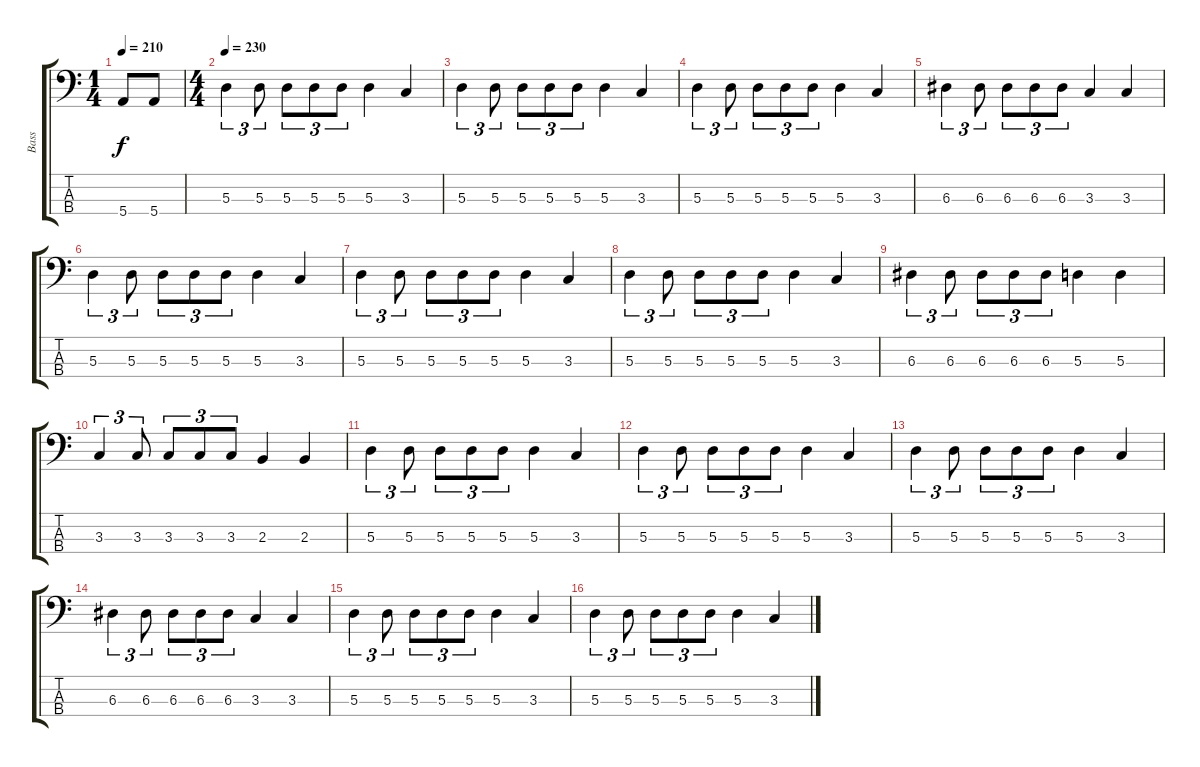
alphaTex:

\track ("Bass" "Bass") {instrument electricbassfinger}
\staff {score tabs}
\tuning (G2 D2 A1 E1) {hide}
\ts (1 4)
\tempo 210
\clef f4
\ks c
5.4.8{dy f} 5.4.8 |
\ts (4 4)
\tempo 230
5.3.4{tu (3 2)} 5.3.8{tu (3 2)} 5.3.8{tu (3 2)} 5.3.8{tu (3 2)} 5.3.8{tu (3 2)} 5.3.4 3.3.4 |
5.3.4{tu (3 2)} 5.3.8{tu (3 2)} 5.3.8{tu (3 2)} 5.3.8{tu (3 2)} 5.3.8{tu (3 2)} 5.3.4 3.3.4 |
5.3.4{tu (3 2)} 5.3.8{tu (3 2)} 5.3.8{tu (3 2)} 5.3.8{tu (3 2)} 5.3.8{tu (3 2)} 5.3.4 3.3.4 |
6.3.4{tu (3 2)} 6.3.8{tu (3 2)} 6.3.8{tu (3 2)} 6.3.8{tu (3 2)} 6.3.8{tu (3 2)} 3.3.4 3.3.4 |
5.3.4{tu (3 2)} 5.3.8{tu (3 2)} 5.3.8{tu (3 2)} 5.3.8{tu (3 2)} 5.3.8{tu (3 2)} 5.3.4 3.3.4 |
5.3.4{tu (3 2)} 5.3.8{tu (3 2)} 5.3.8{tu (3 2)} 5.3.8{tu (3 2)} 5.3.8{tu (3 2)} 5.3.4 3.3.4 |
5.3.4{tu (3 2)} 5.3.8{tu (3 2)} 5.3.8{tu (3 2)} 5.3.8{tu (3 2)} 5.3.8{tu (3 2)} 5.3.4 3.3.4 |
6.3.4{tu (3 2)} 6.3.8{tu (3 2)} 6.3.8{tu (3 2)} 6.3.8{tu (3 2)} 6.3.8{tu (3 2)} 5.3.4 5.3.4 |
3.3.4{tu (3 2)} 3.3.8{tu (3 2)} 3.3.8{tu (3 2)} 3.3.8{tu (3 2)} 3.3.8{tu (3 2)} 2.3.4 2.3.4 |
5.3.4{tu (3 2)} 5.3.8{tu (3 2)} 5.3.8{tu (3 2)} 5.3.8{tu (3 2)} 5.3.8{tu (3 2)} 5.3.4 3.3.4 |
5.3.4{tu (3 2)} 5.3.8{tu (3 2)} 5.3.8{tu (3 2)} 5.3.8{tu (3 2)} 5.3.8{tu (3 2)} 5.3.4 3.3.4 |
5.3.4{tu (3 2)} 5.3.8{tu (3 2)} 5.3.8{tu (3 2)} 5.3.8{tu (3 2)} 5.3.8{tu (3 2)} 5.3.4 3.3.4 |
6.3.4{tu (3 2)} 6.3.8{tu (3 2)} 6.3.8{tu (3 2)} 6.3.8{tu (3 2)} 6.3.8{tu (3 2)} 3.3.4 3.3.4 |
5.3.4{tu (3 2)} 5.3.8{tu (3 2)} 5.3.8{tu (3 2)} 5.3.8{tu (3 2)} 5.3.8{tu (3 2)} 5.3.4 3.3.4 |
5.3.4{tu (3 2)} 5.3.8{tu (3 2)} 5.3.8{tu (3 2)} 5.3.8{tu (3 2)} 5.3.8{tu (3 2)} 5.3.4 3.3.4
